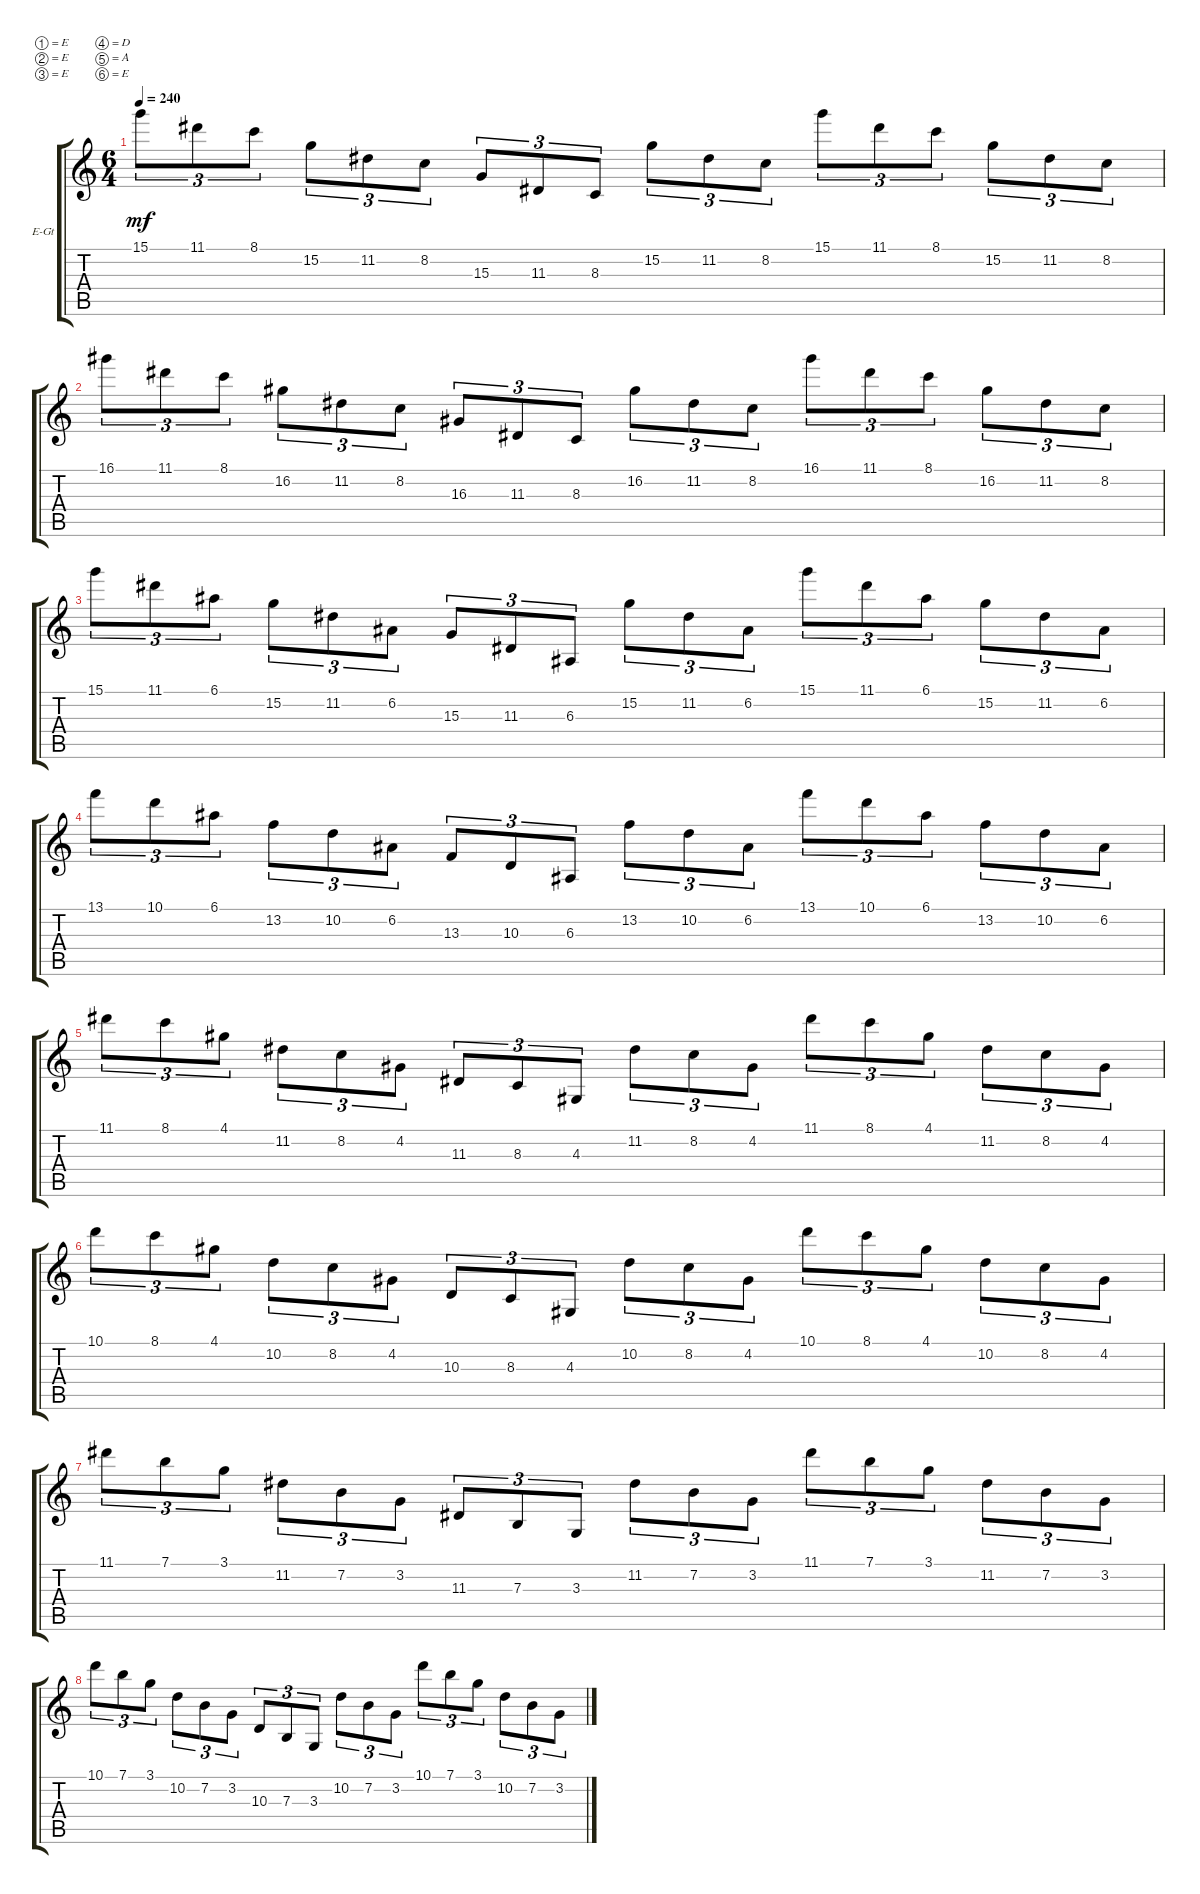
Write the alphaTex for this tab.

\defaultSystemsLayout 4
\bracketExtendMode groupsimilarinstruments
\firstSystemTrackNameOrientation horizontal
\otherSystemsTrackNameOrientation horizontal
\track ("Electric Guitar" "E-Gt") {instrument distortionguitar}
\staff {score tabs}
\tuning (E4 E3 E2 D3 A2 E2)
\ts (6 4)
\tempo 240
\clef g2
\ks c
15.1.8{tu (3 2) dy mf instrument distortionguitar} 11.1.8{tu (3 2)} 8.1.8{tu (3 2)} 15.2.8{tu (3 2)} 11.2.8{tu (3 2)} 8.2.8{tu (3 2)} 15.3.8{tu (3 2)} 11.3.8{tu (3 2)} 8.3.8{tu (3 2)} 15.2.8{tu (3 2)} 11.2.8{tu (3 2)} 8.2.8{tu (3 2)} 15.1.8{tu (3 2)} 11.1.8{tu (3 2)} 8.1.8{tu (3 2)} 15.2.8{tu (3 2)} 11.2.8{tu (3 2)} 8.2.8{tu (3 2)} |
16.1.8{tu (3 2)} 11.1.8{tu (3 2)} 8.1.8{tu (3 2)} 16.2.8{tu (3 2)} 11.2.8{tu (3 2)} 8.2.8{tu (3 2)} 16.3.8{tu (3 2)} 11.3.8{tu (3 2)} 8.3.8{tu (3 2)} 16.2.8{tu (3 2)} 11.2.8{tu (3 2)} 8.2.8{tu (3 2)} 16.1.8{tu (3 2)} 11.1.8{tu (3 2)} 8.1.8{tu (3 2)} 16.2.8{tu (3 2)} 11.2.8{tu (3 2)} 8.2.8{tu (3 2)} |
15.1.8{tu (3 2)} 11.1.8{tu (3 2)} 6.1.8{tu (3 2)} 15.2.8{tu (3 2)} 11.2.8{tu (3 2)} 6.2.8{tu (3 2)} 15.3.8{tu (3 2)} 11.3.8{tu (3 2)} 6.3.8{tu (3 2)} 15.2.8{tu (3 2)} 11.2.8{tu (3 2)} 6.2.8{tu (3 2)} 15.1.8{tu (3 2)} 11.1.8{tu (3 2)} 6.1.8{tu (3 2)} 15.2.8{tu (3 2)} 11.2.8{tu (3 2)} 6.2.8{tu (3 2)} |
13.1.8{tu (3 2)} 10.1.8{tu (3 2)} 6.1.8{tu (3 2)} 13.2.8{tu (3 2)} 10.2.8{tu (3 2)} 6.2.8{tu (3 2)} 13.3.8{tu (3 2)} 10.3.8{tu (3 2)} 6.3.8{tu (3 2)} 13.2.8{tu (3 2)} 10.2.8{tu (3 2)} 6.2.8{tu (3 2)} 13.1.8{tu (3 2)} 10.1.8{tu (3 2)} 6.1.8{tu (3 2)} 13.2.8{tu (3 2)} 10.2.8{tu (3 2)} 6.2.8{tu (3 2)} |
11.1.8{tu (3 2)} 8.1.8{tu (3 2)} 4.1.8{tu (3 2)} 11.2.8{tu (3 2)} 8.2.8{tu (3 2)} 4.2.8{tu (3 2)} 11.3.8{tu (3 2)} 8.3.8{tu (3 2)} 4.3.8{tu (3 2)} 11.2.8{tu (3 2)} 8.2.8{tu (3 2)} 4.2.8{tu (3 2)} 11.1.8{tu (3 2)} 8.1.8{tu (3 2)} 4.1.8{tu (3 2)} 11.2.8{tu (3 2)} 8.2.8{tu (3 2)} 4.2.8{tu (3 2)} |
10.1.8{tu (3 2)} 8.1.8{tu (3 2)} 4.1.8{tu (3 2)} 10.2.8{tu (3 2)} 8.2.8{tu (3 2)} 4.2.8{tu (3 2)} 10.3.8{tu (3 2)} 8.3.8{tu (3 2)} 4.3.8{tu (3 2)} 10.2.8{tu (3 2)} 8.2.8{tu (3 2)} 4.2.8{tu (3 2)} 10.1.8{tu (3 2)} 8.1.8{tu (3 2)} 4.1.8{tu (3 2)} 10.2.8{tu (3 2)} 8.2.8{tu (3 2)} 4.2.8{tu (3 2)} |
11.1.8{tu (3 2)} 7.1.8{tu (3 2)} 3.1.8{tu (3 2)} 11.2.8{tu (3 2)} 7.2.8{tu (3 2)} 3.2.8{tu (3 2)} 11.3.8{tu (3 2)} 7.3.8{tu (3 2)} 3.3.8{tu (3 2)} 11.2.8{tu (3 2)} 7.2.8{tu (3 2)} 3.2.8{tu (3 2)} 11.1.8{tu (3 2)} 7.1.8{tu (3 2)} 3.1.8{tu (3 2)} 11.2.8{tu (3 2)} 7.2.8{tu (3 2)} 3.2.8{tu (3 2)} |
10.1.8{tu (3 2)} 7.1.8{tu (3 2)} 3.1.8{tu (3 2)} 10.2.8{tu (3 2)} 7.2.8{tu (3 2)} 3.2.8{tu (3 2)} 10.3.8{tu (3 2)} 7.3.8{tu (3 2)} 3.3.8{tu (3 2)} 10.2.8{tu (3 2)} 7.2.8{tu (3 2)} 3.2.8{tu (3 2)} 10.1.8{tu (3 2)} 7.1.8{tu (3 2)} 3.1.8{tu (3 2)} 10.2.8{tu (3 2)} 7.2.8{tu (3 2)} 3.2.8{tu (3 2)}
